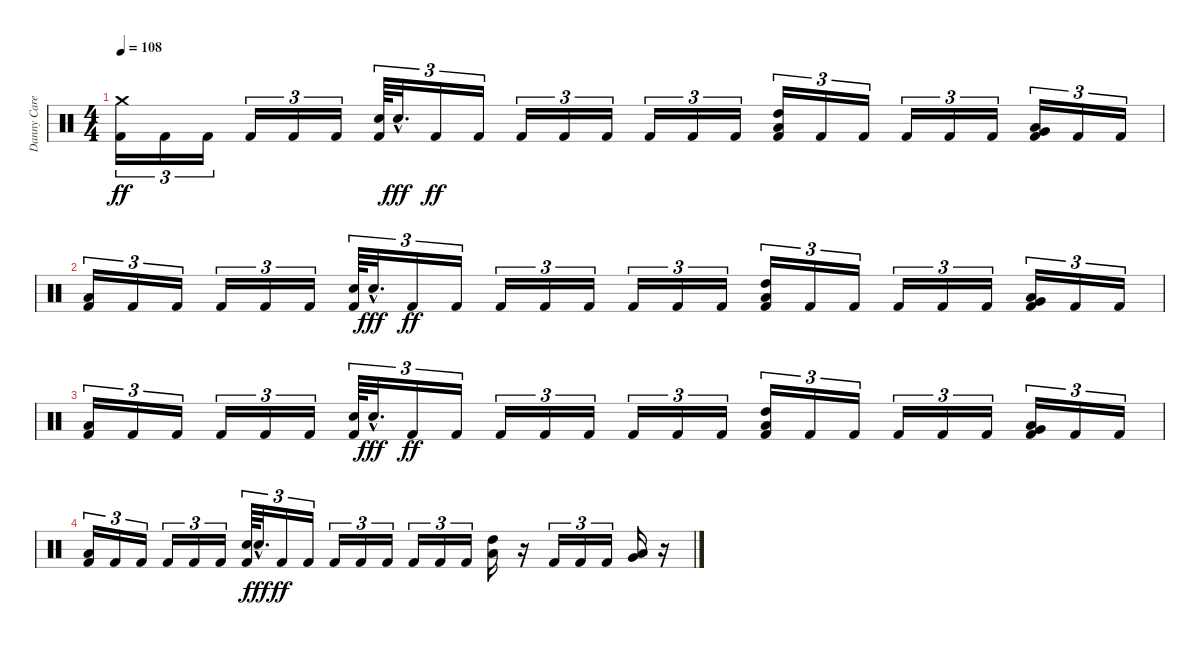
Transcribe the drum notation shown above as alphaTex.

\track ("Danny Carey" "Danny Care") {instrument percussion}
\staff {score}
\articulation defaults
\ts (4 4)
\tempo 108
\clef neutral
\ks c
("Crash medium (hit)" "Kick (hit) 2").16{tu (3 2) dy ff} "Kick (hit) 2".16{tu (3 2)} "Kick (hit) 2".16{tu (3 2)} "Kick (hit) 2".16{tu (3 2)} "Kick (hit) 2".16{tu (3 2)} "Kick (hit) 2".16{tu (3 2)} ("Electric Snare (hit)" "Kick (hit) 2").64{tu (3 2)} "Electric Snare (hit)"{hac}.32{d tu (3 2) dy fff} "Kick (hit) 2".16{tu (3 2) dy ff} "Kick (hit) 2".16{tu (3 2)} "Kick (hit) 2".16{tu (3 2)} "Kick (hit) 2".16{tu (3 2)} "Kick (hit) 2".16{tu (3 2)} "Kick (hit) 2".16{tu (3 2)} "Kick (hit) 2".16{tu (3 2)} "Kick (hit) 2".16{tu (3 2)} ("High Tom (hit)" "Low Tom (hit)" "Kick (hit) 2").16{tu (3 2)} "Kick (hit) 2".16{tu (3 2)} "Kick (hit) 2".16{tu (3 2)} "Kick (hit) 2".16{tu (3 2)} "Kick (hit) 2".16{tu (3 2)} "Kick (hit) 2".16{tu (3 2)} ("Low Tom (hit)" "Very Low Tom (hit)" "Kick (hit) 2").16{tu (3 2)} "Kick (hit) 2".16{tu (3 2)} "Kick (hit) 2".16{tu (3 2)} |
("Low Floor Tom (hit)" "Kick (hit) 2").16{tu (3 2)} "Kick (hit) 2".16{tu (3 2)} "Kick (hit) 2".16{tu (3 2)} "Kick (hit) 2".16{tu (3 2)} "Kick (hit) 2".16{tu (3 2)} "Kick (hit) 2".16{tu (3 2)} ("Electric Snare (hit)" "Kick (hit) 2").64{tu (3 2)} "Electric Snare (hit)"{hac}.32{d tu (3 2) dy fff} "Kick (hit) 2".16{tu (3 2) dy ff} "Kick (hit) 2".16{tu (3 2)} "Kick (hit) 2".16{tu (3 2)} "Kick (hit) 2".16{tu (3 2)} "Kick (hit) 2".16{tu (3 2)} "Kick (hit) 2".16{tu (3 2)} "Kick (hit) 2".16{tu (3 2)} "Kick (hit) 2".16{tu (3 2)} ("High Tom (hit)" "Low Tom (hit)" "Kick (hit) 2").16{tu (3 2)} "Kick (hit) 2".16{tu (3 2)} "Kick (hit) 2".16{tu (3 2)} "Kick (hit) 2".16{tu (3 2)} "Kick (hit) 2".16{tu (3 2)} "Kick (hit) 2".16{tu (3 2)} ("Low Tom (hit)" "Very Low Tom (hit)" "Kick (hit) 2").16{tu (3 2)} "Kick (hit) 2".16{tu (3 2)} "Kick (hit) 2".16{tu (3 2)} |
("Low Floor Tom (hit)" "Kick (hit) 2").16{tu (3 2)} "Kick (hit) 2".16{tu (3 2)} "Kick (hit) 2".16{tu (3 2)} "Kick (hit) 2".16{tu (3 2)} "Kick (hit) 2".16{tu (3 2)} "Kick (hit) 2".16{tu (3 2)} ("Electric Snare (hit)" "Kick (hit) 2").64{tu (3 2)} "Electric Snare (hit)"{hac}.32{d tu (3 2) dy fff} "Kick (hit) 2".16{tu (3 2) dy ff} "Kick (hit) 2".16{tu (3 2)} "Kick (hit) 2".16{tu (3 2)} "Kick (hit) 2".16{tu (3 2)} "Kick (hit) 2".16{tu (3 2)} "Kick (hit) 2".16{tu (3 2)} "Kick (hit) 2".16{tu (3 2)} "Kick (hit) 2".16{tu (3 2)} ("High Tom (hit)" "Low Tom (hit)" "Kick (hit) 2").16{tu (3 2)} "Kick (hit) 2".16{tu (3 2)} "Kick (hit) 2".16{tu (3 2)} "Kick (hit) 2".16{tu (3 2)} "Kick (hit) 2".16{tu (3 2)} "Kick (hit) 2".16{tu (3 2)} ("Low Tom (hit)" "Very Low Tom (hit)" "Kick (hit) 2").16{tu (3 2)} "Kick (hit) 2".16{tu (3 2)} "Kick (hit) 2".16{tu (3 2)} |
("Low Floor Tom (hit)" "Kick (hit) 2").16{tu (3 2)} "Kick (hit) 2".16{tu (3 2)} "Kick (hit) 2".16{tu (3 2)} "Kick (hit) 2".16{tu (3 2)} "Kick (hit) 2".16{tu (3 2)} "Kick (hit) 2".16{tu (3 2)} ("Electric Snare (hit)" "Kick (hit) 2").64{tu (3 2)} "Electric Snare (hit)"{hac}.32{d tu (3 2) dy fff} "Kick (hit) 2".16{tu (3 2) dy ff} "Kick (hit) 2".16{tu (3 2)} "Kick (hit) 2".16{tu (3 2)} "Kick (hit) 2".16{tu (3 2)} "Kick (hit) 2".16{tu (3 2)} "Kick (hit) 2".16{tu (3 2)} "Kick (hit) 2".16{tu (3 2)} "Kick (hit) 2".16{tu (3 2)} ("High Tom (hit)" "Low Tom (hit)").16 r.16 "Kick (hit) 2".16{tu (3 2)} "Kick (hit) 2".16{tu (3 2)} "Kick (hit) 2".16{tu (3 2)} ("Low Tom (hit)" "Very Low Tom (hit)").16 r.16
